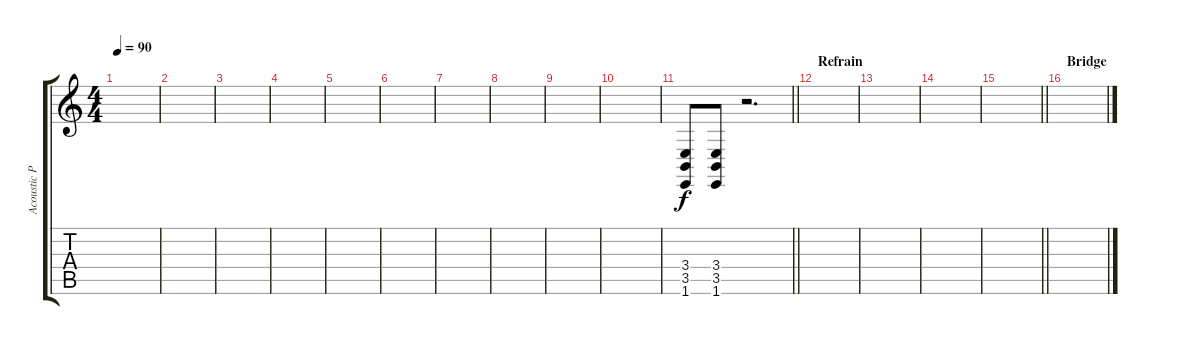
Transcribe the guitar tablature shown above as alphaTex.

\track ("Acoustic Piano (Dizzy Reed)" "Acoustic P") {instrument brightacousticpiano}
\staff {score tabs}
\tuning (Eb4 Bb3 Gb3 Db3 Ab2 Eb2) {hide}
\ts (4 4)
\tempo 90
\clef g2
\ks c
|
|
|
|
|
|
|
|
|
|
\barLineRight lightlight
(3.4 3.5 1.6).8 (3.4 3.5 1.6).8 r.2{d} |
\section ("" "Refrain")
|
|
|
\barLineRight lightlight
|
\section ("" "Bridge")
